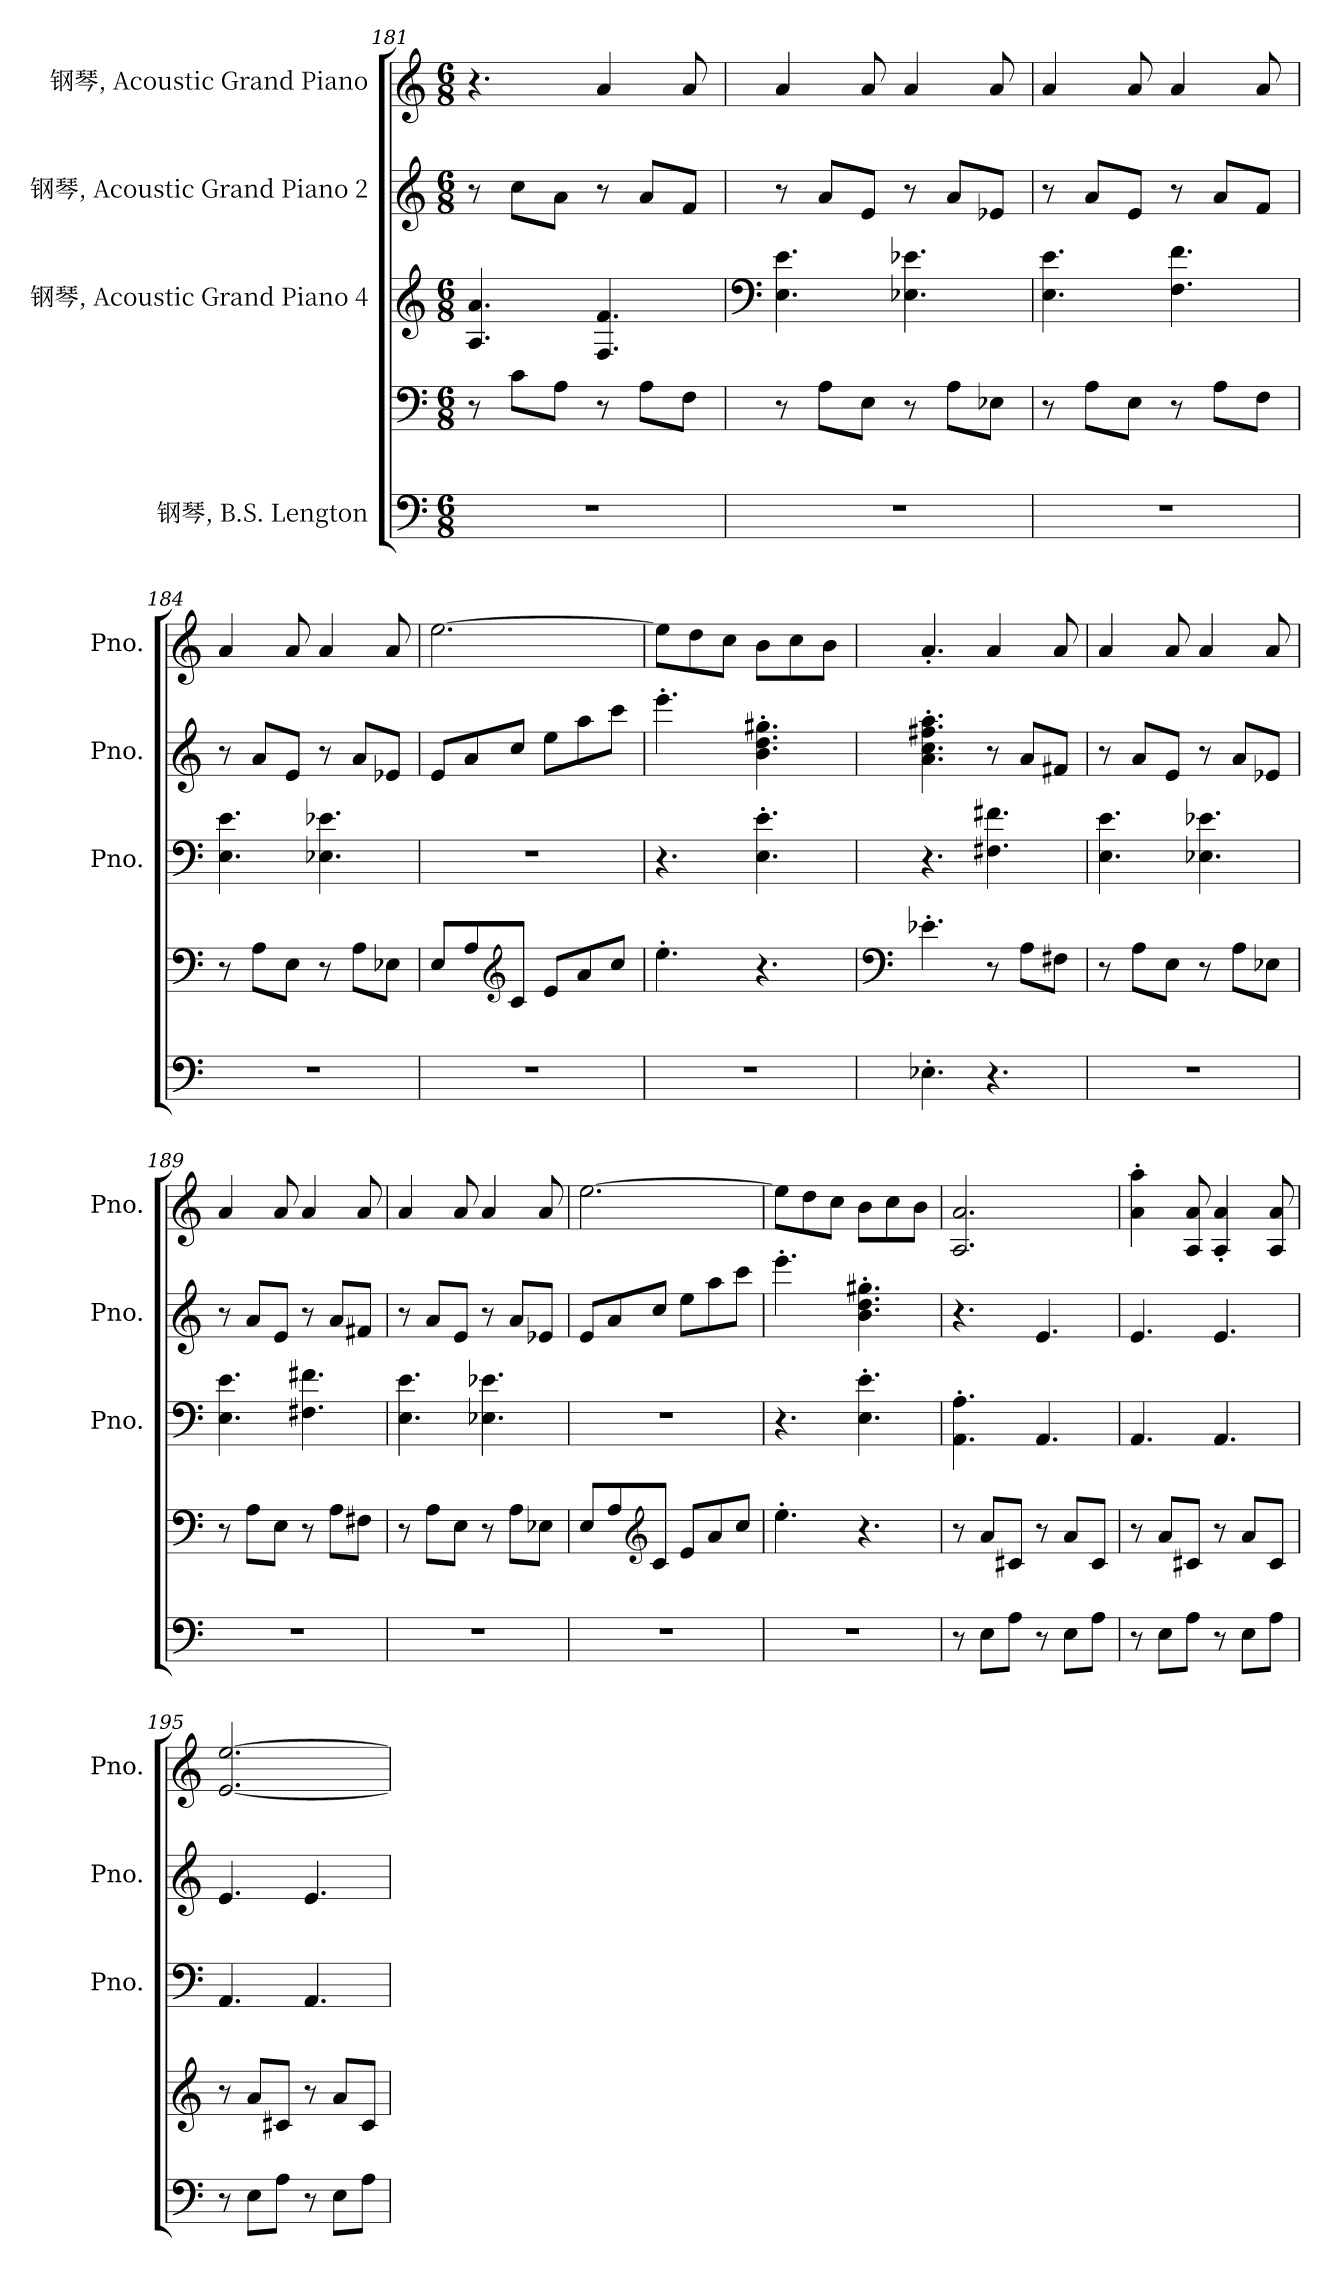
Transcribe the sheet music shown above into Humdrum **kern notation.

**kern	**kern	**kern	**kern	**kern
*part4	*part4	*part3	*part2	*part1
*staff5	*staff4	*staff3	*staff2	*staff1
*I"钢琴, B.S. Lengton	*	*I"钢琴, Acoustic Grand Piano 4	*I"钢琴, Acoustic Grand Piano 2	*I"钢琴, Acoustic Grand Piano
*	*	*I'Pno.	*I'Pno.	*I'Pno.
*clefF4	*clefF4	*clefG2	*clefG2	*clefG2
*k[]	*k[]	*k[]	*k[]	*k[]
*M6/8	*M6/8	*M6/8	*M6/8	*M6/8
=181	=181	=181	=181	=181
2.r	8r	4.A/ 4.a/	8r	4.r
.	8c\L	.	8cc\L	.
.	8A\J	.	8a\J	.
.	8r	4.F/ 4.f/	8r	4a/
.	8A\L	.	8a/L	.
.	8F\J	.	8f/J	8a/
!!LO:PB:g=z
=182	=182	=182	=182	=182
*	*	*clefF4	*	*
2.r	8r	4.E\ 4.e\	8r	4a/
.	8A\L	.	8a/L	.
.	8E\J	.	8e/J	8a/
.	8r	4.E-X\ 4.e-X\	8r	4a/
.	8A\L	.	8a/L	.
.	8E-X\J	.	8e-X/J	8a/
=183	=183	=183	=183	=183
2.r	8r	4.E\ 4.e\	8r	4a/
.	8A\L	.	8a/L	.
.	8E\J	.	8e/J	8a/
.	8r	4.F\ 4.f\	8r	4a/
.	8A\L	.	8a/L	.
.	8F\J	.	8f/J	8a/
=184	=184	=184	=184	=184
2.r	8r	4.E\ 4.e\	8r	4a/
.	8A\L	.	8a/L	.
.	8E\J	.	8e/J	8a/
.	8r	4.E-X\ 4.e-X\	8r	4a/
.	8A\L	.	8a/L	.
.	8E-X\J	.	8e-X/J	8a/
=185	=185	=185	=185	=185
2.r	8E/L	2.r	8e/L	[2.ee\
.	8A/	.	8a/	.
*	*clefG2	*	*	*
.	8c/J	.	8cc/J	.
.	8e/L	.	8ee\L	.
.	8a/	.	8aa\	.
.	8cc/J	.	8ccc\J	.
=186	=186	=186	=186	=186
2.r	4.ee'\	4.r	4.eee'\	8ee\L]
.	.	.	.	8dd\
.	.	.	.	8cc\J
.	4.r	4.E\' 4.e\'	4.b\' 4.dd\' 4.gg#X\'	8b\L
.	.	.	.	8cc\
.	.	.	.	8b\J
!!LO:LB:g=z
=187	=187	=187	=187	=187
*	*clefF4	*	*	*
4.E-X'\	4.e-X'\	4.r	4.a\' 4.cc\' 4.ff#X\' 4.aa\'	4.a'/
4.r	8r	4.F#X\ 4.f#X\	8r	4a/
.	8A\L	.	8a/L	.
.	8F#X\J	.	8f#X/J	8a/
=188	=188	=188	=188	=188
2.r	8r	4.E\ 4.e\	8r	4a/
.	8A\L	.	8a/L	.
.	8E\J	.	8e/J	8a/
.	8r	4.E-X\ 4.e-X\	8r	4a/
.	8A\L	.	8a/L	.
.	8E-X\J	.	8e-X/J	8a/
=189	=189	=189	=189	=189
2.r	8r	4.E\ 4.e\	8r	4a/
.	8A\L	.	8a/L	.
.	8E\J	.	8e/J	8a/
.	8r	4.F#X\ 4.f#X\	8r	4a/
.	8A\L	.	8a/L	.
.	8F#X\J	.	8f#X/J	8a/
=190	=190	=190	=190	=190
2.r	8r	4.E\ 4.e\	8r	4a/
.	8A\L	.	8a/L	.
.	8E\J	.	8e/J	8a/
.	8r	4.E-X\ 4.e-X\	8r	4a/
.	8A\L	.	8a/L	.
.	8E-X\J	.	8e-X/J	8a/
=191	=191	=191	=191	=191
2.r	8E/L	2.r	8e/L	[2.ee\
.	8A/	.	8a/	.
*	*clefG2	*	*	*
.	8c/J	.	8cc/J	.
.	8e/L	.	8ee\L	.
.	8a/	.	8aa\	.
.	8cc/J	.	8ccc\J	.
!!LO:PB:g=z
=192	=192	=192	=192	=192
2.r	4.ee'\	4.r	4.eee'\	8ee\L]
.	.	.	.	8dd\
.	.	.	.	8cc\J
.	4.r	4.E\' 4.e\'	4.b\' 4.dd\' 4.gg#X\'	8b\L
.	.	.	.	8cc\
.	.	.	.	8b\J
=193	=193	=193	=193	=193
8r	8r	4.AA\' 4.A\'	4.r	2.A/ 2.a/
8E\L	8a/L	.	.	.
8A\J	8c#X/J	.	.	.
8r	8r	4.AA/	4.e/	.
8E\L	8a/L	.	.	.
8A\J	8c#/J	.	.	.
=194	=194	=194	=194	=194
8r	8r	4.AA/	4.e/	4a\' 4aa\'
8E\L	8a/L	.	.	.
8A\J	8c#X/J	.	.	8A/ 8a/
8r	8r	4.AA/	4.e/	4A/' 4a/'
8E\L	8a/L	.	.	.
8A\J	8c#/J	.	.	8A/ 8a/
=195	=195	=195	=195	=195
8r	8r	4.AA/	4.e/	[2.e/ [2.ee/
8E\L	8a/L	.	.	.
8A\J	8c#X/J	.	.	.
8r	8r	4.AA/	4.e/	.
8E\L	8a/L	.	.	.
8A\J	8c#/J	.	.	.
=	=	=	=	=
*-	*-	*-	*-	*-
